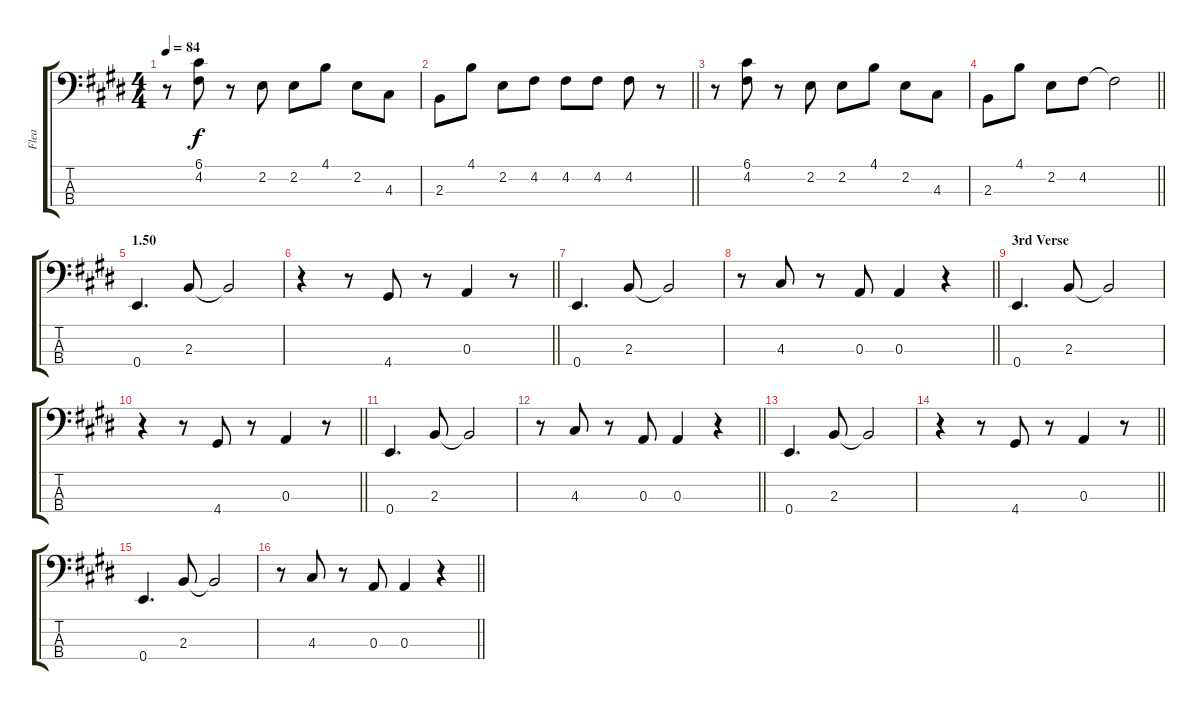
\track ("Flea" "Flea") {instrument electricbassfinger}
\staff {score tabs}
\tuning (G2 D2 A1 E1) {hide}
\ts (4 4)
\tempo 84
\clef f4
\ks c#minor
r.8{dy f} (6.1 4.2).8 r.8 2.2.8 2.2.8 4.1.8 2.2.8 4.3.8 |
\barLineRight lightlight
\ks e
2.3.8 4.1.8 2.2.8 4.2.8 4.2.8 4.2.8 4.2.8 r.8 |
\ks c#minor
r.8 (6.1 4.2).8 r.8 2.2.8 2.2.8 4.1.8 2.2.8 4.3.8 |
\barLineRight lightlight
\ks e
2.3.8 4.1.8 2.2.8 4.2.8 4.2{t}.2 |
\section ("" "1.50")
\ks c#minor
0.4.4{d} 2.3.8 2.3{t}.2 |
\barLineRight lightlight
\ks e
r.4 r.8 4.4.8 r.8 0.3.4 r.8 |
\ks c#minor
0.4.4{d} 2.3.8 2.3{t}.2 |
\barLineRight lightlight
r.8 4.3.8 r.8 0.3.8 0.3.4 r.4 |
\section ("" "3rd Verse")
0.4.4{d} 2.3.8 2.3{t}.2 |
\barLineRight lightlight
r.4 r.8 4.4.8 r.8 0.3.4 r.8 |
0.4.4{d} 2.3.8 2.3{t}.2 |
\barLineRight lightlight
r.8 4.3.8 r.8 0.3.8 0.3.4 r.4 |
0.4.4{d} 2.3.8 2.3{t}.2 |
\barLineRight lightlight
r.4 r.8 4.4.8 r.8 0.3.4 r.8 |
0.4.4{d} 2.3.8 2.3{t}.2 |
\barLineRight lightlight
r.8 4.3.8 r.8 0.3.8 0.3.4 r.4
